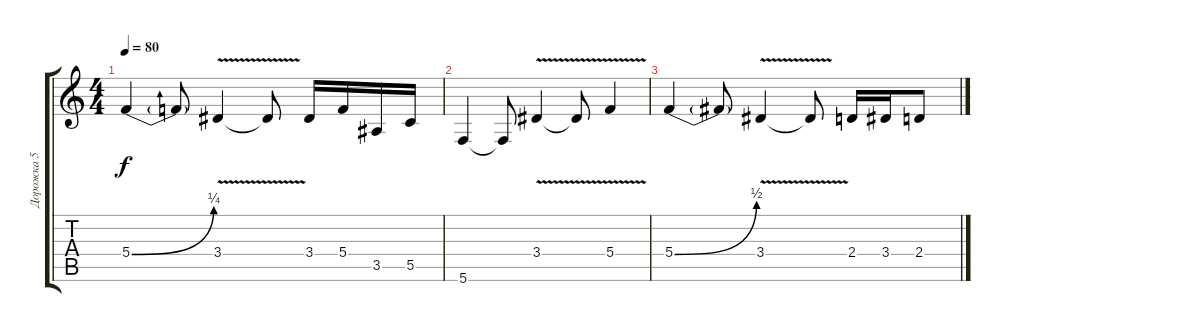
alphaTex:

\track ("Дорожка 5" "Дорожка 5") {instrument acousticguitarsteel}
\staff {score tabs}
\tuning (D4 A3 F3 C3 G2 C2) {hide}
\ts (4 4)
\tempo 80
\clef g2
\ks c
5.4{be (bend 0 0 60 1)}.4{dy f} 5.4{t}.8 3.4{v}.4 3.4{t}.8 3.4.16 5.4.16 3.5.16 5.5.16 |
5.6.4 5.6{t}.8 3.4{v}.4 3.4{t}.8 5.4{v}.4 |
5.4{be (bend 0 0 60 2)}.4 5.4{t}.8 3.4{v}.4 3.4{t}.8 2.4.16 3.4.16 2.4.8
